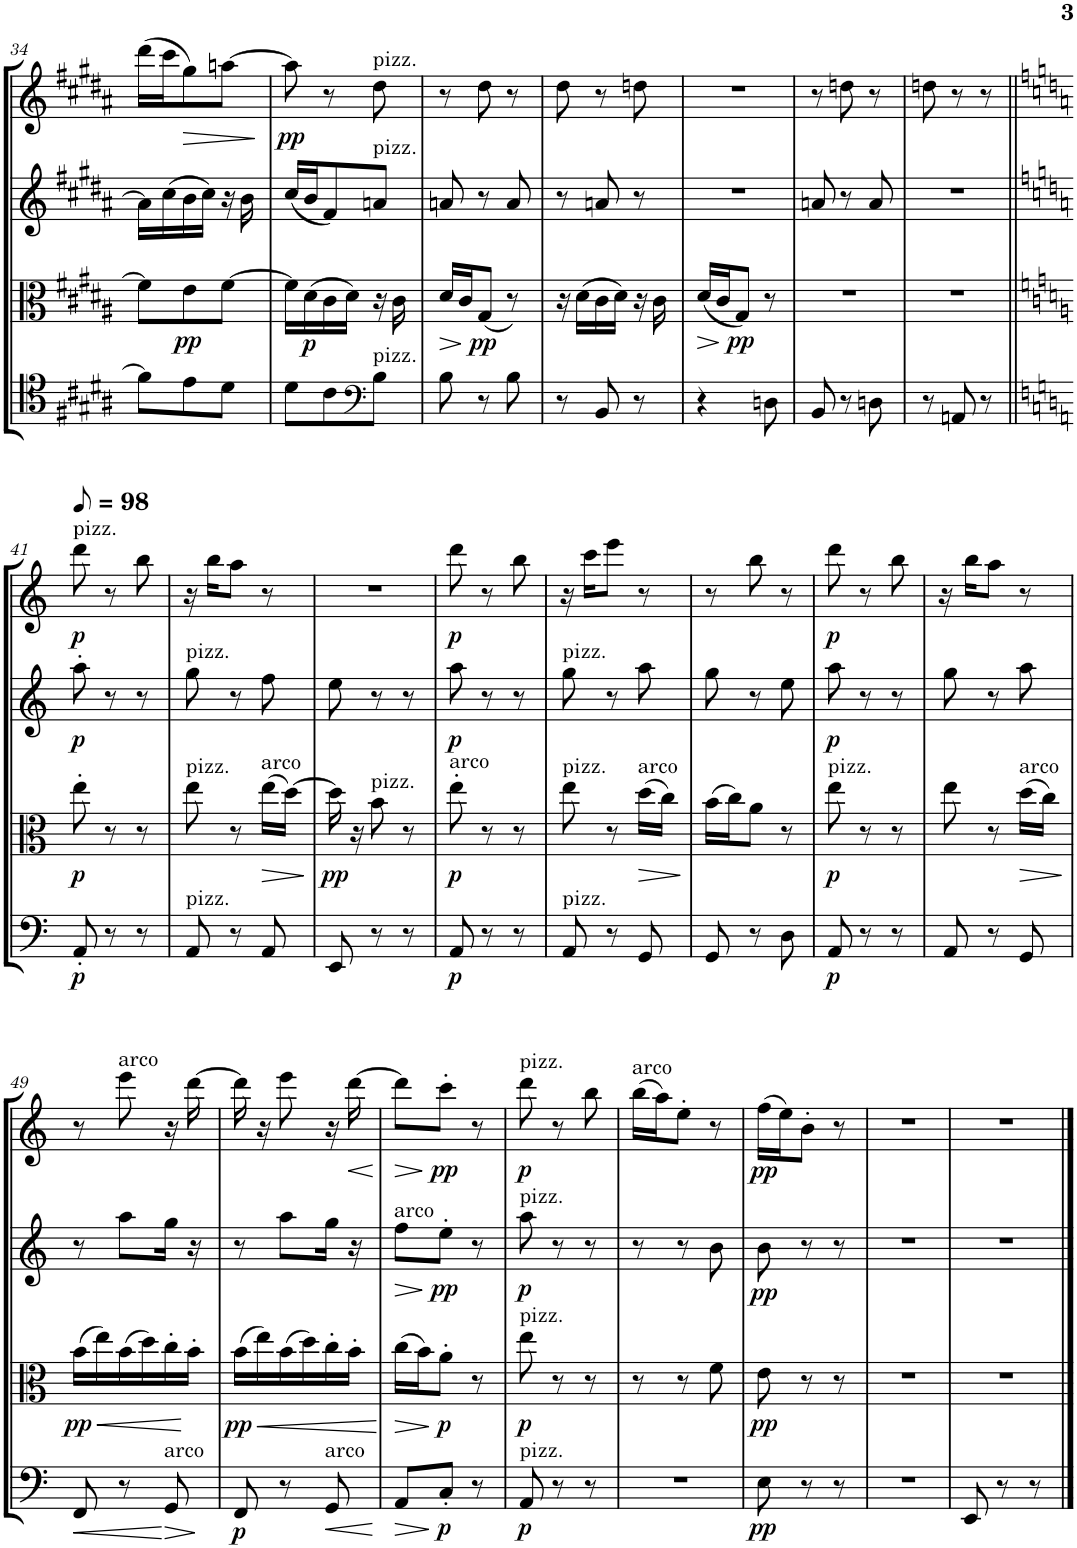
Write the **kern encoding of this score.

**kern	**dynam	**kern	**dynam	**kern	**dynam	**kern	**dynam
*part4	*part4	*part3	*part3	*part2	*part2	*part1	*part1
*staff4	*staff4	*staff3	*staff3	*staff2	*staff2	*staff1	*staff1
*I"Violoncello	*	*I"Viola	*	*I"Violin II	*	*I"Violin I	*
*I'Vc	*	*I'Vla	*	*I'Vln	*	*I'Vln	*
!!LO:PB:g=z
*clefF4	*	*clefC3	*	*clefG2	*	*clefG2	*
*k[f#c#g#d#a#]	*	*k[f#c#g#d#a#]	*	*k[f#c#g#d#a#]	*	*k[f#c#g#d#a#]	*
*M3/8	*	*M3/8	*	*M3/8	*	*M3/8	*
=34	=34	=34	=34	=34	=34	=34	=34
8f#\L]	.	8f#\L]	.	16a\LL]	.	(16ddd#\LL	.
.	.	.	.	(16cc#\	.	16ccc#\J	.
!	!	!	!LO:DY:b	!	!	!	!LO:HP:b
8e\	.	8e\	pp	16b\	.	8gg#\)	>
.	.	.	.	16cc#\JJ)	.	.	.
8d#\J	.	[8f#\J	.	16r	.	[8aan\J	.
.	.	.	.	16b\	.	.	.
.	.	.	.	.	.	.	]
=35	=35	=35	=35	=35	=35	=35	=35
!	!	!	!	!	!	!	!LO:DY:b
8d#\L	.	16f#\LL]	.	(16cc#/LL	.	8aa\]	pp
!	!	!	!LO:DY:b	!	!	!	!
.	.	(16d#\	p	16b/J	.	.	.
8c#\	.	16c#\	.	8f#/)	.	8r	.
.	.	16d#\JJ)	.	.	.	.	.
*clefF4	*	*	*	*	*	*	*
!	!	!	!	!	!	!LO:TX:a:t=pizz.	!
!	!	!	!	!LO:TX:a:t=pizz.	!	!	!
!LO:TX:a:t=pizz.	!	!	!	!	!	!	!
8B\J	.	16r	.	8an/J	.	8dd#\	.
.	.	16c#\	.	.	.	.	.
=36	=36	=36	=36	=36	=36	=36	=36
!	!	!	!LO:HP:b	!	!	!	!
8B\	.	16d#/LL	>	8an/	.	8r	.
.	.	16c#/J	.	.	.	.	.
!	!	!	!LO:DY:n=1:b	!	!	!	!
8r	.	(8G#/J	] pp	8r	.	8dd#\	.
8B\	.	8r)	.	8a/	.	8r	.
=37	=37	=37	=37	=37	=37	=37	=37
8r	.	16r	.	8r	.	8dd#\	.
.	.	(16d#\LL	.	.	.	.	.
8BB/	.	16c#\	.	8an/	.	8r	.
.	.	16d#\JJ)	.	.	.	.	.
8r	.	16r	.	8r	.	8ddn\	.
.	.	16c#\	.	.	.	.	.
=38	=38	=38	=38	=38	=38	=38	=38
!	!	!	!LO:HP:b	!	!	!	!
4r	.	(16d#/LL	>	4.r	.	4.r	.
.	.	16c#/J	.	.	.	.	.
!	!	!	!LO:DY:n=1:b	!	!	!	!
.	.	8G#/J)	] pp	.	.	.	.
8Dn\	.	8r	.	.	.	.	.
=39	=39	=39	=39	=39	=39	=39	=39
8BB/	.	4.r	.	8an/	.	8r	.
8r	.	.	.	8r	.	8ddn\	.
8Dn\	.	.	.	8a/	.	8r	.
=40	=40	=40	=40	=40	=40	=40	=40
8r	.	4.r	.	4.r	.	8ddn\	.
8AAn/	.	.	.	.	.	8r	.
8r	.	.	.	.	.	8r	.
!!LO:LB:g=z
=41||	=41||	=41||	=41||	=41||	=41||	=41||	=41||
*k[]	*	*k[]	*	*k[]	*	*k[]	*
*	*	*	*	*	*	*MM49	*
!	!	!	!	!	!	!LO:TX:a:t=pizz.	!
!	!LO:DY:b	!	!LO:DY:b	!	!LO:DY:b	!	!LO:DY:b
8AA'/	p	8ee'\	p	8aa'\	p	8ddd\	p
8r	.	8r	.	8r	.	8r	.
8r	.	8r	.	8r	.	8bb\	.
=42	=42	=42	=42	=42	=42	=42	=42
!	!	!	!	!LO:TX:a:t=pizz.	!	!	!
!	!	!LO:TX:a:t=pizz.	!	!	!	!	!
!LO:TX:a:t=pizz.	!	!	!	!	!	!	!
8AA/	.	8ee\	.	8gg\	.	16r	.
.	.	.	.	.	.	16bb\KL	.
8r	.	8r	.	8r	.	8aa\J	.
!	!	!LO:TX:a:t=arco	!	!	!	!	!
!	!	!	!LO:HP:b	!	!	!	!
8AA/	.	(16ee\LL	>	8ff\	.	8r	.
.	.	[16dd\JJ)	.	.	.	.	.
.	.	.	]	.	.	.	.
=43	=43	=43	=43	=43	=43	=43	=43
!	!	!	!LO:DY:b	!	!	!	!
8EE/	.	16dd\]	pp	8ee\	.	4.r	.
.	.	16r	.	.	.	.	.
!	!	!LO:TX:a:t=pizz.	!	!	!	!	!
8r	.	8b\	.	8r	.	.	.
8r	.	8r	.	8r	.	.	.
=44	=44	=44	=44	=44	=44	=44	=44
!	!	!LO:TX:a:t=arco	!	!	!	!	!
!	!LO:DY:b	!	!LO:DY:b	!	!LO:DY:b	!	!LO:DY:b
8AA/	p	8ee'\	p	8aa\	p	8ddd\	p
8r	.	8r	.	8r	.	8r	.
8r	.	8r	.	8r	.	8bb\	.
=45	=45	=45	=45	=45	=45	=45	=45
!	!	!	!	!LO:TX:a:t=pizz.	!	!	!
!	!	!LO:TX:a:t=pizz.	!	!	!	!	!
!LO:TX:a:t=pizz.	!	!	!	!	!	!	!
8AA/	.	8ee\	.	8gg\	.	16r	.
.	.	.	.	.	.	16ccc\KL	.
8r	.	8r	.	8r	.	8eee\J	.
!	!	!LO:TX:a:t=arco	!	!	!	!	!
!	!	!	!LO:HP:b	!	!	!	!
8GG/	.	(16dd\LL	>	8aa\	.	8r	.
.	.	16cc\JJ)	.	.	.	.	.
.	.	.	]	.	.	.	.
=46	=46	=46	=46	=46	=46	=46	=46
8GG/	.	(16b\LL	.	8gg\	.	8r	.
.	.	16cc\J)	.	.	.	.	.
8r	.	8a\J	.	8r	.	8bb\	.
8D\	.	8r	.	8ee\	.	8r	.
=47	=47	=47	=47	=47	=47	=47	=47
!	!	!LO:TX:a:t=pizz.	!	!	!	!	!
!	!LO:DY:b	!	!LO:DY:b	!	!LO:DY:b	!	!LO:DY:b
8AA/	p	8ee\	p	8aa\	p	8ddd\	p
8r	.	8r	.	8r	.	8r	.
8r	.	8r	.	8r	.	8bb\	.
=48	=48	=48	=48	=48	=48	=48	=48
8AA/	.	8ee\	.	8gg\	.	16r	.
.	.	.	.	.	.	16bb\KL	.
8r	.	8r	.	8r	.	8aa\J	.
!	!	!LO:TX:a:t=arco	!	!	!	!	!
!	!	!	!LO:HP:b	!	!	!	!
8GG/	.	(16dd\LL	>	8aa\	.	8r	.
.	.	16cc\JJ)	.	.	.	.	.
.	.	.	]	.	.	.	.
!!LO:LB:g=z
=49	=49	=49	=49	=49	=49	=49	=49
!	!LO:HP:b	!	!LO:HP:b	!	!	!	!
!	!	!	!LO:DY:n=1:b	!	!	!	!
8FF/	<	(16b\LL	< pp	8r	.	8r	.
.	.	16ee\)	.	.	.	.	.
!	!	!	!	!	!	!LO:TX:a:t=arco	!
8r	.	(16b\	.	8aa\L	.	8eee\	.
.	.	16dd\)	.	.	.	.	.
!LO:TX:a:t=arco	!	!	!	!	!	!	!
!	!LO:HP:n=1:b	!	!	!	!	!	!
8GG/	[ >	16cc'\	.	16gg\Jk	.	16r	.
.	.	16b'\JJ	[	16r	.	[16ddd\	.
.	]	.	.	.	.	.	.
=50	=50	=50	=50	=50	=50	=50	=50
!	!LO:DY:b	!	!LO:HP:b	!	!	!	!
!	!	!	!LO:DY:n=1:b	!	!	!	!
8FF/	p	(16b\LL	< pp	8r	.	16ddd\]	.
.	.	16ee\)	.	.	.	16r	.
8r	.	(16b\	.	8aa\L	.	8eee\	.
.	.	16dd\)	.	.	.	.	.
!LO:TX:a:t=arco	!	!	!	!	!	!	!
!	!LO:HP:b	!	!	!	!	!	!
8GG/	<	16cc'\	.	16gg\Jk	.	16r	.
!	!	!	!	!	!	!	!LO:HP:b
.	.	16b'\JJ	.	16r	.	[16ddd\	<
.	[	.	[	.	.	.	[
=51	=51	=51	=51	=51	=51	=51	=51
!	!	!	!	!LO:TX:a:t=arco	!	!	!
!	!LO:HP:b	!	!LO:HP:b	!	!LO:HP:b	!	!LO:HP:b
8AA/L	>	(16cc\LL	>	8ff\L	>	8ddd\L]	>
.	.	16b\J)	.	.	.	.	.
!	!LO:DY:n=1:b	!	!LO:DY:n=1:b	!	!LO:DY:n=1:b	!	!LO:DY:n=1:b
8C'/J	] p	8a'\J	] p	8ee'\J	] pp	8ccc'\J	] pp
8r	.	8r	.	8r	.	8r	.
=52	=52	=52	=52	=52	=52	=52	=52
!	!	!	!	!	!	!LO:TX:a:t=pizz.	!
!	!	!	!	!LO:TX:a:t=pizz.	!	!	!
!	!	!LO:TX:a:t=pizz.	!	!	!	!	!
!LO:TX:a:t=pizz.	!	!	!	!	!	!	!
!	!LO:DY:b	!	!LO:DY:b	!	!LO:DY:b	!	!LO:DY:b
8AA/	p	8ee\	p	8aa\	p	8ddd\	p
8r	.	8r	.	8r	.	8r	.
8r	.	8r	.	8r	.	8bb\	.
=53	=53	=53	=53	=53	=53	=53	=53
!	!	!	!	!	!	!LO:TX:a:t=arco	!
4.r	.	8r	.	8r	.	(16bb\LL	.
.	.	.	.	.	.	16aa\J)	.
.	.	8r	.	8r	.	8ee'\J	.
.	.	8f\	.	8b\	.	8r	.
=54	=54	=54	=54	=54	=54	=54	=54
!	!LO:DY:b	!	!LO:DY:b	!	!LO:DY:b	!	!LO:DY:b
8E\	pp	8e\	pp	8b\	pp	(16ff\LL	pp
.	.	.	.	.	.	16ee\J)	.
8r	.	8r	.	8r	.	8b'\J	.
8r	.	8r	.	8r	.	8r	.
=55	=55	=55	=55	=55	=55	=55	=55
4.r	.	4.r	.	4.r	.	4.r	.
=56	=56	=56	=56	=56	=56	=56	=56
8EE/	.	4.r	.	4.r	.	4.r	.
8r	.	.	.	.	.	.	.
8r	.	.	.	.	.	.	.
==	==	==	==	==	==	==	==
*-	*-	*-	*-	*-	*-	*-	*-
